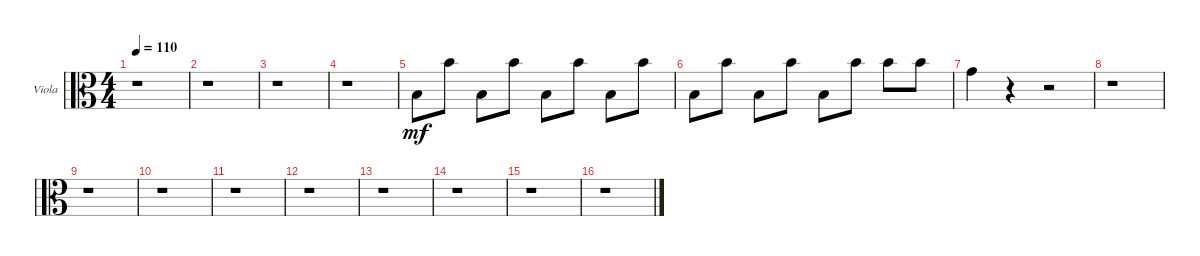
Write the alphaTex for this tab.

\defaultSystemsLayout 4
\bracketExtendMode groupsimilarinstruments
\firstSystemTrackNameOrientation horizontal
\otherSystemsTrackNameOrientation horizontal
\track ("Viola" "Viola") {instrument viola}
\staff {score}
\tuning (A4 D4 G3 C3)
\ts (4 4)
\tempo 110
\clef c3
\scale
0.333333
\ks c
r.1{dy mf} |
\scale
0.333333 r.1 |
\scale
0.333333 r.1 |
\scale
0.333333 r.1 |
\scale
0.333333 4.3.8 2.1.8 4.3.8 2.1.8 4.3.8 2.1.8 4.3.8 2.1.8 |
\scale
0.333333 4.3.8 2.1.8 4.3.8 2.1.8 4.3.8 2.1.8 2.1.8 2.1.8 |
\scale
0.333333 5.2.4 r.4 r.2 |
\scale
0.333333 r.1 |
\scale
0.333333 r.1 |
\scale
0.333333 r.1 |
\scale
0.333333 r.1 |
\scale
0.333333 r.1 |
\scale
0.333333 r.1 |
\scale
0.333333 r.1 |
\scale
0.333333 r.1 |
\scale
0.333333 r.1
